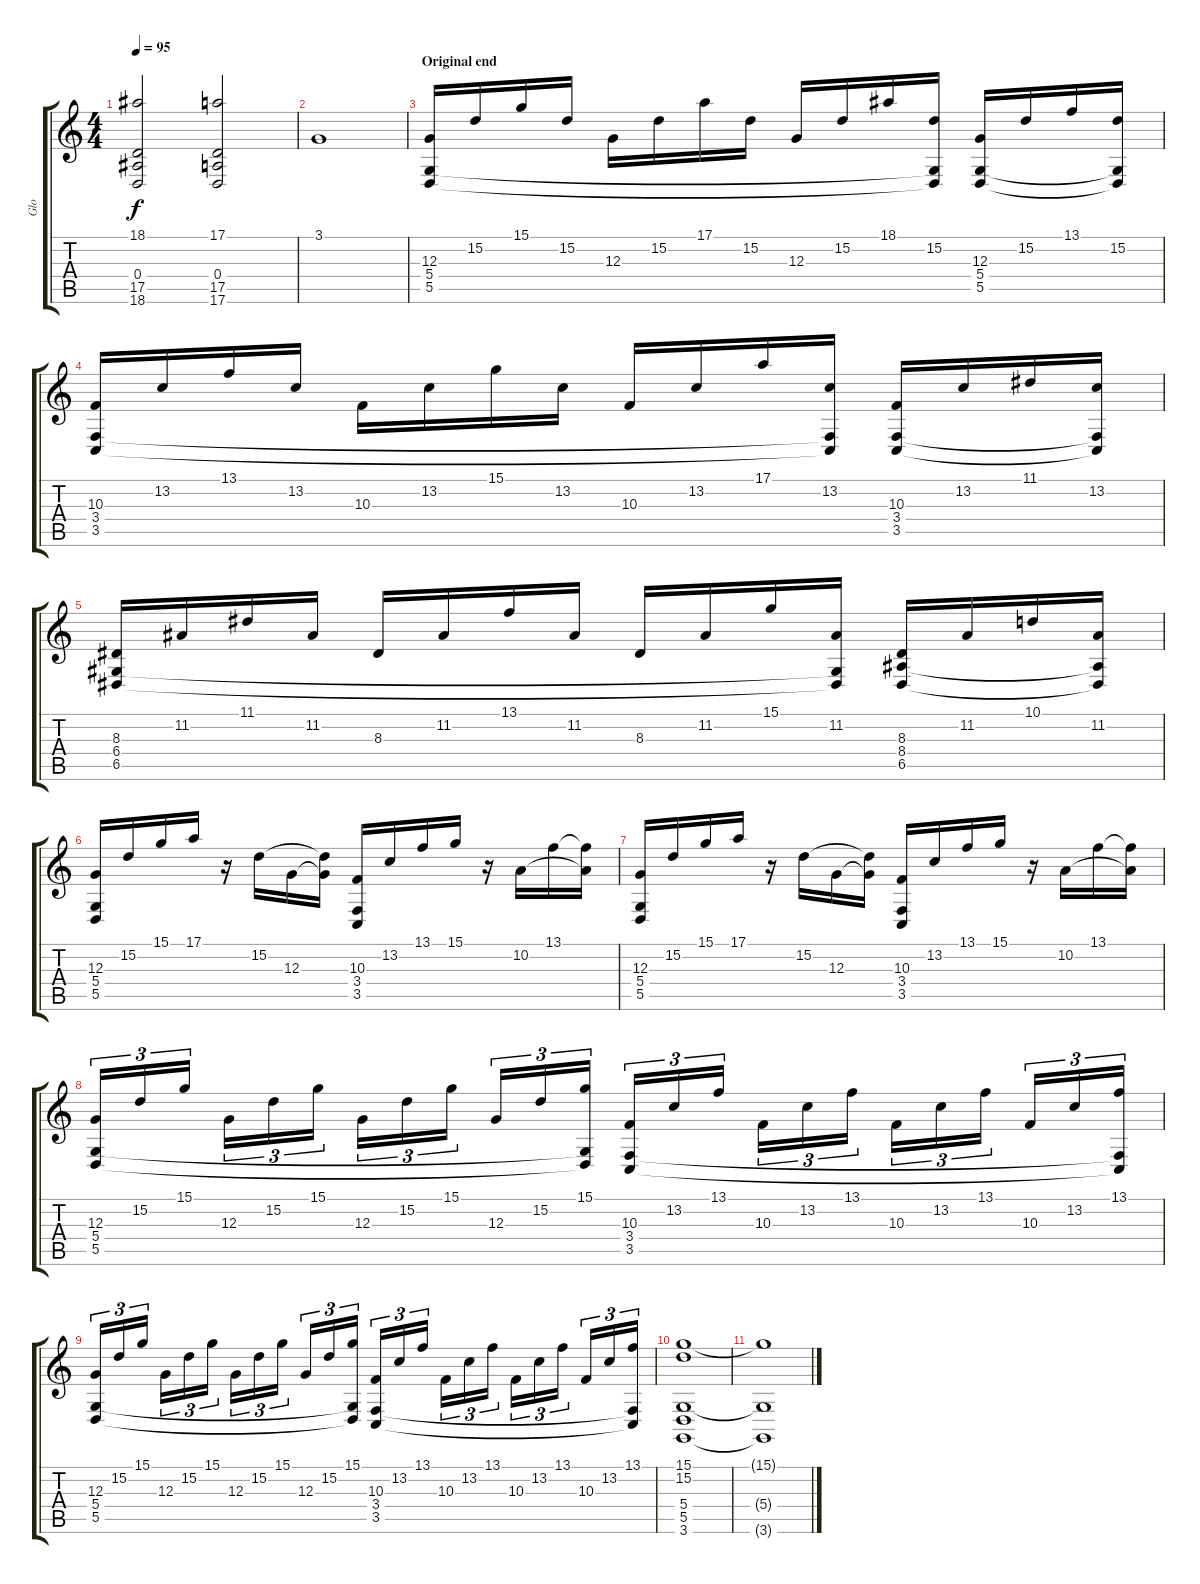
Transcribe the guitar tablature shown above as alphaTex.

\track ("Glo" "Glo") {instrument stringensemble1}
\staff {score tabs}
\tuning (E4 B3 G3 D3 A2 E2) {hide}
\ts (4 4)
\tempo 95
\clef g2
\ks c
(18.1 0.4 17.5 18.6).2{dy f} (17.1 0.4 17.5 17.6).2 |
3.1.1 |
\section ("" "Original end")
(12.3 5.4 5.5).16 15.2.16 15.1.16 15.2.16 12.3.16 15.2.16 17.1.16 15.2.16 12.3.16 15.2.16 18.1.16 (15.2 5.4{t} 5.5{t}).16 (12.3 5.4 5.5).16 15.2.16 13.1.16 (15.2 5.4{t} 5.5{t}).16 |
(10.3 3.4 3.5).16 13.2.16 13.1.16 13.2.16 10.3.16 13.2.16 15.1.16 13.2.16 10.3.16 13.2.16 17.1.16 (13.2 3.4{t} 3.5{t}).16 (10.3 3.4 3.5).16 13.2.16 11.1.16 (13.2 3.4{t} 3.5{t}).16 |
(8.3 6.4 6.5).16 11.2.16 11.1.16 11.2.16 8.3.16 11.2.16 13.1.16 11.2.16 8.3.16 11.2.16 15.1.16 (11.2 6.4{t} 6.5{t}).16 (8.3 8.4 6.5).16 11.2.16 10.1.16 (11.2 8.4{t} 6.5{t}).16 |
(12.3 5.4 5.5).16 15.2.16 15.1.16 17.1.16 r.16 15.2.16 12.3.16 (15.2{t} 12.3{t}).16 (10.3 3.4 3.5).16 13.2.16 13.1.16 15.1.16 r.16 10.2.16 13.1.16 (13.1{t} 10.2{t}).16 |
(12.3 5.4 5.5).16 15.2.16 15.1.16 17.1.16 r.16 15.2.16 12.3.16 (15.2{t} 12.3{t}).16 (10.3 3.4 3.5).16 13.2.16 13.1.16 15.1.16 r.16 10.2.16 13.1.16 (13.1{t} 10.2{t}).16 |
(12.3 5.4 5.5).16{tu (3 2)} 15.2.16{tu (3 2)} 15.1.16{tu (3 2)} 12.3.16{tu (3 2)} 15.2.16{tu (3 2)} 15.1.16{tu (3 2)} 12.3.16{tu (3 2)} 15.2.16{tu (3 2)} 15.1.16{tu (3 2)} 12.3.16{tu (3 2)} 15.2.16{tu (3 2)} (15.1 5.4{t} 5.5{t}).16{tu (3 2)} (10.3 3.4 3.5).16{tu (3 2)} 13.2.16{tu (3 2)} 13.1.16{tu (3 2)} 10.3.16{tu (3 2)} 13.2.16{tu (3 2)} 13.1.16{tu (3 2)} 10.3.16{tu (3 2)} 13.2.16{tu (3 2)} 13.1.16{tu (3 2)} 10.3.16{tu (3 2)} 13.2.16{tu (3 2)} (13.1 3.4{t} 3.5{t}).16{tu (3 2)} |
(12.3 5.4 5.5).16{tu (3 2)} 15.2.16{tu (3 2)} 15.1.16{tu (3 2)} 12.3.16{tu (3 2)} 15.2.16{tu (3 2)} 15.1.16{tu (3 2)} 12.3.16{tu (3 2)} 15.2.16{tu (3 2)} 15.1.16{tu (3 2)} 12.3.16{tu (3 2)} 15.2.16{tu (3 2)} (15.1 5.4{t} 5.5{t}).16{tu (3 2)} (10.3 3.4 3.5).16{tu (3 2)} 13.2.16{tu (3 2)} 13.1.16{tu (3 2)} 10.3.16{tu (3 2)} 13.2.16{tu (3 2)} 13.1.16{tu (3 2)} 10.3.16{tu (3 2)} 13.2.16{tu (3 2)} 13.1.16{tu (3 2)} 10.3.16{tu (3 2)} 13.2.16{tu (3 2)} (13.1 3.4{t} 3.5{t}).16{tu (3 2)} |
(15.1 15.2 5.4 5.5 3.6).1 |
(15.1{t} 5.4{t} 3.6{t}).1
